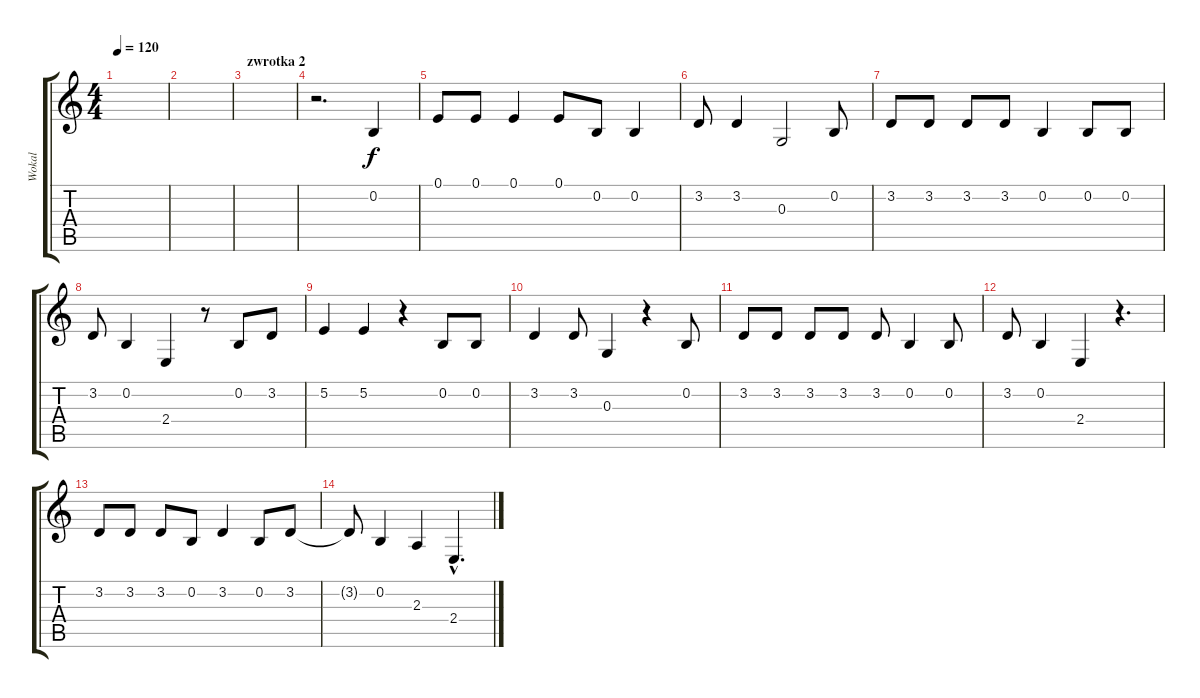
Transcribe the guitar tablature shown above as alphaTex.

\track ("Wokal" "Wokal") {instrument voiceoohs}
\staff {score tabs}
\tuning (E4 B3 G3 D3 A2 E2) {hide}
\ts (4 4)
\tempo 120
\clef g2
\ks c
|
|
\section ("" "zwrotka 2")
|
r.2{d} 0.2.4 |
0.1.8 0.1.8 0.1.4 0.1.8 0.2.8 0.2.4 |
3.2.8 3.2.4 0.3.2 0.2.8 |
3.2.8 3.2.8 3.2.8 3.2.8 0.2.4 0.2.8 0.2.8 |
3.2.8 0.2.4 2.4.4 r.8 0.2.8 3.2.8 |
5.2.4 5.2.4 r.4 0.2.8 0.2.8 |
3.2.4 3.2.8 0.3.4 r.4 0.2.8 |
3.2.8 3.2.8 3.2.8 3.2.8 3.2.8 0.2.4 0.2.8 |
3.2.8 0.2.4 2.4.4 r.4{d} |
3.2.8 3.2.8 3.2.8 0.2.8 3.2.4 0.2.8 3.2.8 |
3.2{t}.8 0.2.4 2.3.4 2.4{hac}.4{d}
